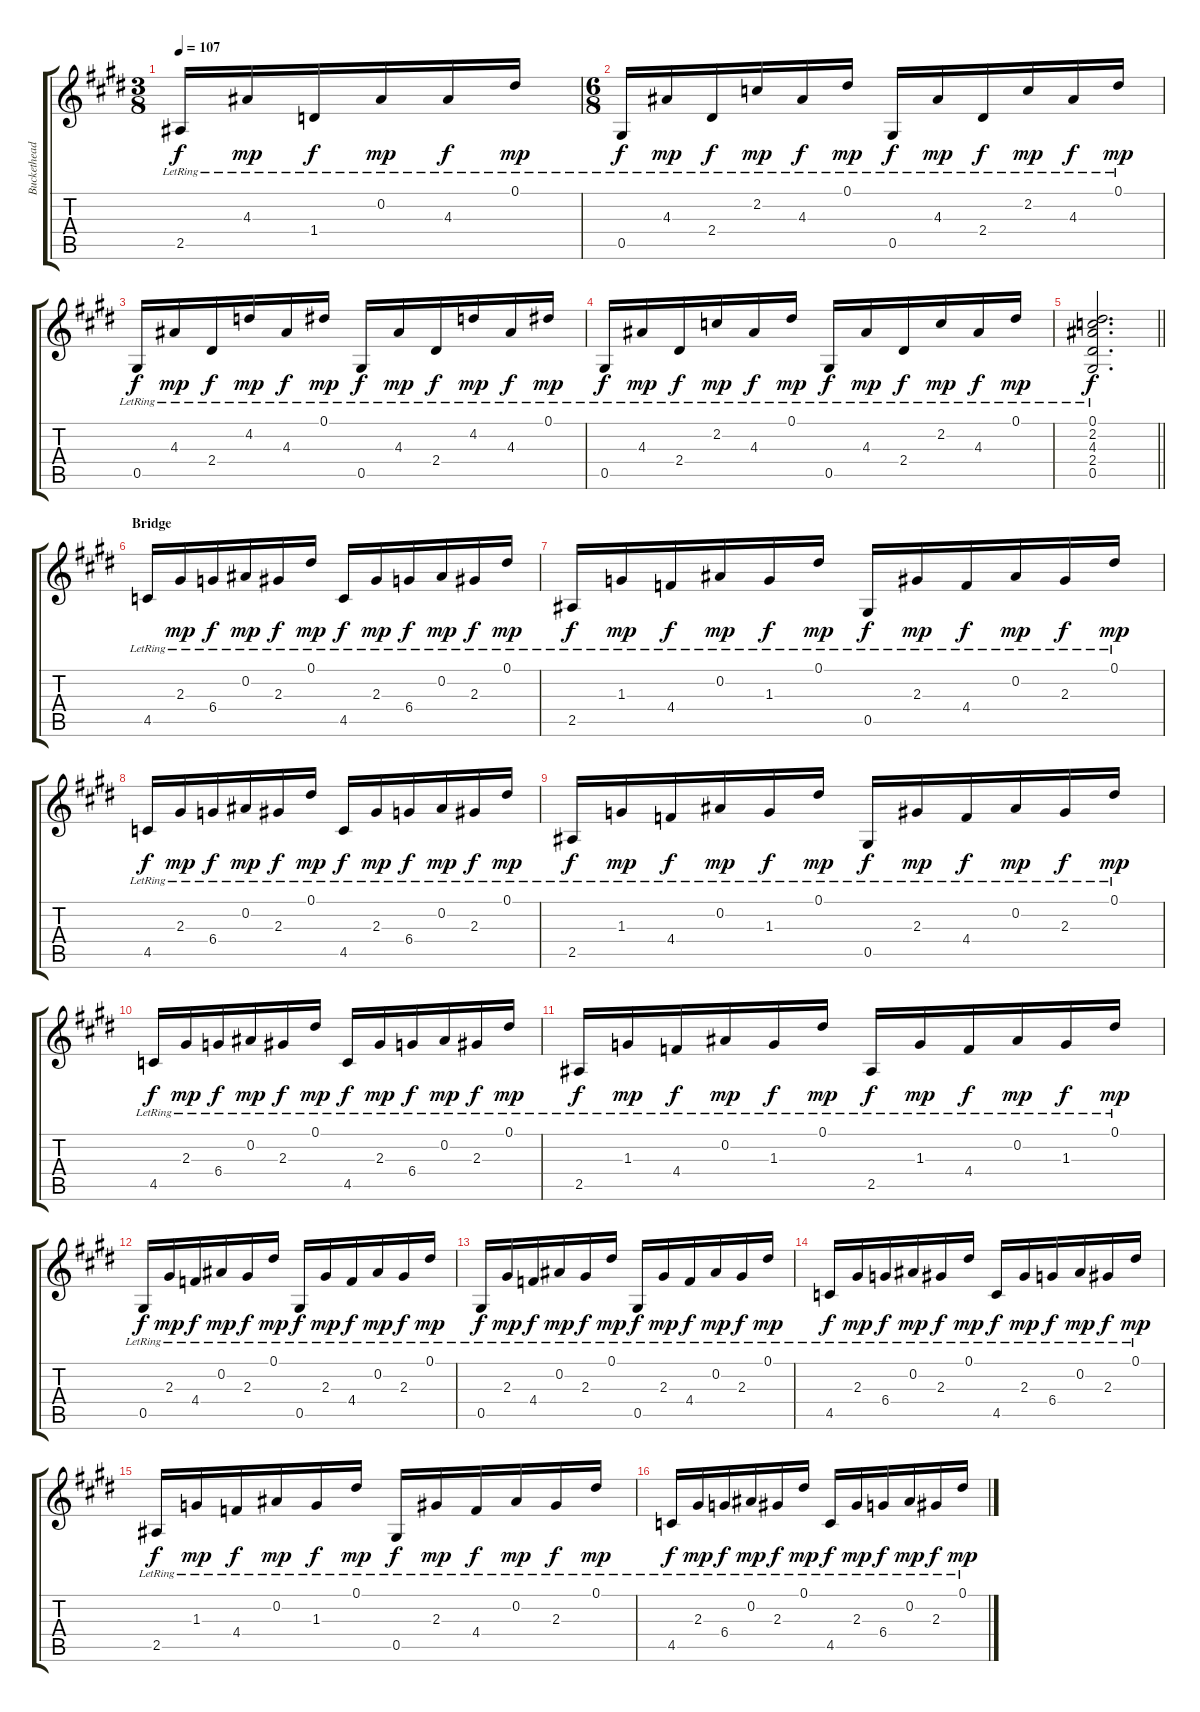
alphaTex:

\track ("Buckethead" "Buckethead") {instrument acousticguitarsteel}
\staff {score tabs}
\tuning (Eb4 Bb3 Gb3 Db3 Ab2 Eb2) {hide}
\ts (3 8)
\tempo 107
\clef g2
\ks e
2.5{lr}.16{dy f} 4.3{lr}.16{dy mp} 1.4{lr}.16{dy f} 0.2{lr}.16{dy mp} 4.3{lr}.16{dy f} 0.1{lr}.16{dy mp} |
\ts (6 8)
0.5{lr}.16{dy f} 4.3{lr}.16{dy mp} 2.4{lr}.16{dy f} 2.2{lr}.16{dy mp} 4.3{lr}.16{dy f} 0.1{lr}.16{dy mp} 0.5{lr}.16{dy f} 4.3{lr}.16{dy mp} 2.4{lr}.16{dy f} 2.2{lr}.16{dy mp} 4.3{lr}.16{dy f} 0.1{lr}.16{dy mp} |
0.5{lr}.16{dy f} 4.3{lr}.16{dy mp} 2.4{lr}.16{dy f} 4.2{lr}.16{dy mp} 4.3{lr}.16{dy f} 0.1{lr}.16{dy mp} 0.5{lr}.16{dy f} 4.3{lr}.16{dy mp} 2.4{lr}.16{dy f} 4.2{lr}.16{dy mp} 4.3{lr}.16{dy f} 0.1{lr}.16{dy mp} |
0.5{lr}.16{dy f} 4.3{lr}.16{dy mp} 2.4{lr}.16{dy f} 2.2{lr}.16{dy mp} 4.3{lr}.16{dy f} 0.1{lr}.16{dy mp} 0.5{lr}.16{dy f} 4.3{lr}.16{dy mp} 2.4{lr}.16{dy f} 2.2{lr}.16{dy mp} 4.3{lr}.16{dy f} 0.1{lr}.16{dy mp} |
\barLineRight lightlight
(0.1{lr} 2.2{lr} 4.3{lr} 2.4{lr} 0.5{lr}).2{d dy f} |
\section ("" "Bridge")
4.5{lr}.16 2.3{lr}.16{dy mp} 6.4{lr}.16{dy f} 0.2{lr}.16{dy mp} 2.3{lr}.16{dy f} 0.1{lr}.16{dy mp} 4.5{lr}.16{dy f} 2.3{lr}.16{dy mp} 6.4{lr}.16{dy f} 0.2{lr}.16{dy mp} 2.3{lr}.16{dy f} 0.1{lr}.16{dy mp} |
2.5{lr}.16{dy f} 1.3{lr}.16{dy mp} 4.4{lr}.16{dy f} 0.2{lr}.16{dy mp} 1.3{lr}.16{dy f} 0.1{lr}.16{dy mp} 0.5{lr}.16{dy f} 2.3{lr}.16{dy mp} 4.4{lr}.16{dy f} 0.2{lr}.16{dy mp} 2.3{lr}.16{dy f} 0.1{lr}.16{dy mp} |
4.5{lr}.16{dy f} 2.3{lr}.16{dy mp} 6.4{lr}.16{dy f} 0.2{lr}.16{dy mp} 2.3{lr}.16{dy f} 0.1{lr}.16{dy mp} 4.5{lr}.16{dy f} 2.3{lr}.16{dy mp} 6.4{lr}.16{dy f} 0.2{lr}.16{dy mp} 2.3{lr}.16{dy f} 0.1{lr}.16{dy mp} |
2.5{lr}.16{dy f} 1.3{lr}.16{dy mp} 4.4{lr}.16{dy f} 0.2{lr}.16{dy mp} 1.3{lr}.16{dy f} 0.1{lr}.16{dy mp} 0.5{lr}.16{dy f} 2.3{lr}.16{dy mp} 4.4{lr}.16{dy f} 0.2{lr}.16{dy mp} 2.3{lr}.16{dy f} 0.1{lr}.16{dy mp} |
4.5{lr}.16{dy f} 2.3{lr}.16{dy mp} 6.4{lr}.16{dy f} 0.2{lr}.16{dy mp} 2.3{lr}.16{dy f} 0.1{lr}.16{dy mp} 4.5{lr}.16{dy f} 2.3{lr}.16{dy mp} 6.4{lr}.16{dy f} 0.2{lr}.16{dy mp} 2.3{lr}.16{dy f} 0.1{lr}.16{dy mp} |
2.5{lr}.16{dy f} 1.3{lr}.16{dy mp} 4.4{lr}.16{dy f} 0.2{lr}.16{dy mp} 1.3{lr}.16{dy f} 0.1{lr}.16{dy mp} 2.5{lr}.16{dy f} 1.3{lr}.16{dy mp} 4.4{lr}.16{dy f} 0.2{lr}.16{dy mp} 1.3{lr}.16{dy f} 0.1{lr}.16{dy mp} |
0.5{lr}.16{dy f} 2.3{lr}.16{dy mp} 4.4{lr}.16{dy f} 0.2{lr}.16{dy mp} 2.3{lr}.16{dy f} 0.1{lr}.16{dy mp} 0.5{lr}.16{dy f} 2.3{lr}.16{dy mp} 4.4{lr}.16{dy f} 0.2{lr}.16{dy mp} 2.3{lr}.16{dy f} 0.1{lr}.16{dy mp} |
0.5{lr}.16{dy f} 2.3{lr}.16{dy mp} 4.4{lr}.16{dy f} 0.2{lr}.16{dy mp} 2.3{lr}.16{dy f} 0.1{lr}.16{dy mp} 0.5{lr}.16{dy f} 2.3{lr}.16{dy mp} 4.4{lr}.16{dy f} 0.2{lr}.16{dy mp} 2.3{lr}.16{dy f} 0.1{lr}.16{dy mp} |
4.5{lr}.16{dy f} 2.3{lr}.16{dy mp} 6.4{lr}.16{dy f} 0.2{lr}.16{dy mp} 2.3{lr}.16{dy f} 0.1{lr}.16{dy mp} 4.5{lr}.16{dy f} 2.3{lr}.16{dy mp} 6.4{lr}.16{dy f} 0.2{lr}.16{dy mp} 2.3{lr}.16{dy f} 0.1{lr}.16{dy mp} |
2.5{lr}.16{dy f} 1.3{lr}.16{dy mp} 4.4{lr}.16{dy f} 0.2{lr}.16{dy mp} 1.3{lr}.16{dy f} 0.1{lr}.16{dy mp} 0.5{lr}.16{dy f} 2.3{lr}.16{dy mp} 4.4{lr}.16{dy f} 0.2{lr}.16{dy mp} 2.3{lr}.16{dy f} 0.1{lr}.16{dy mp} |
4.5{lr}.16{dy f} 2.3{lr}.16{dy mp} 6.4{lr}.16{dy f} 0.2{lr}.16{dy mp} 2.3{lr}.16{dy f} 0.1{lr}.16{dy mp} 4.5{lr}.16{dy f} 2.3{lr}.16{dy mp} 6.4{lr}.16{dy f} 0.2{lr}.16{dy mp} 2.3{lr}.16{dy f} 0.1{lr}.16{dy mp}
